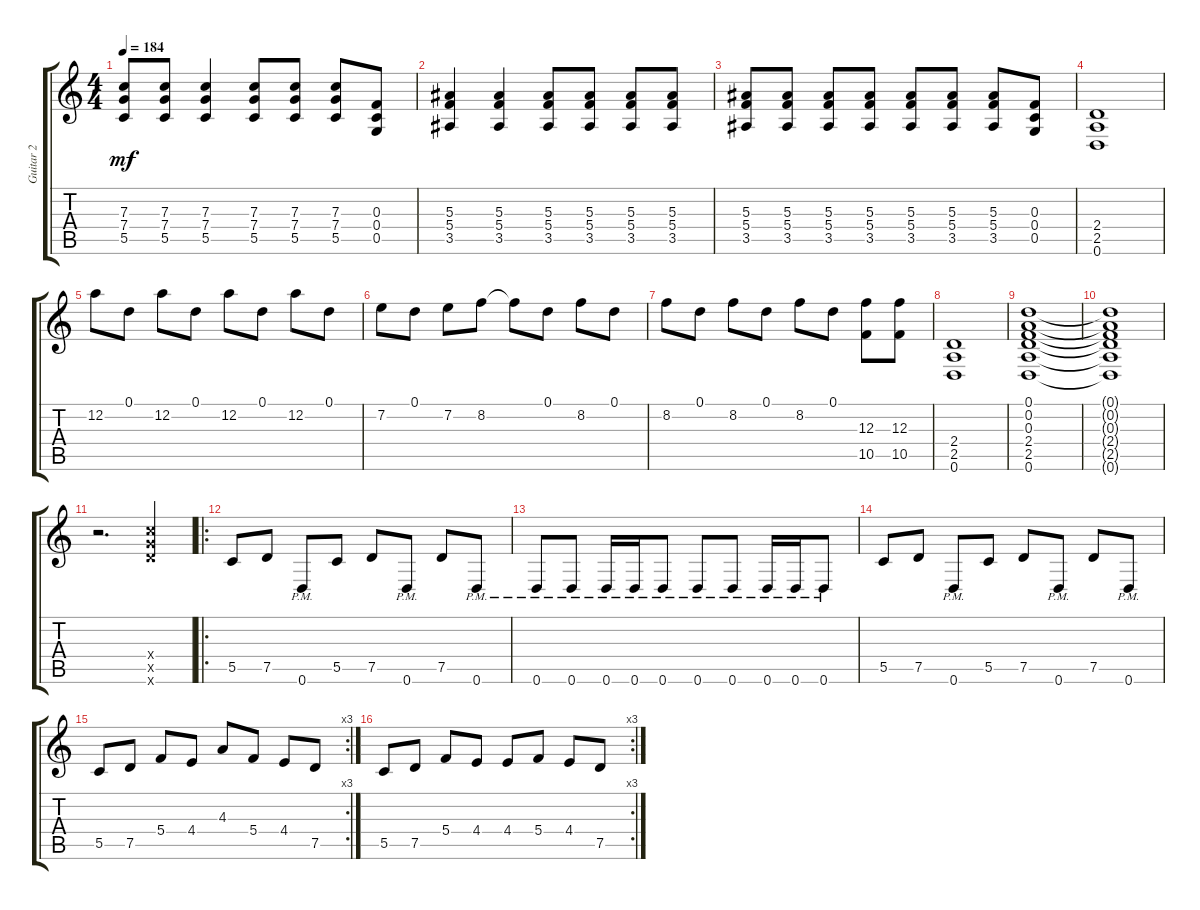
\track ("Guitar 2" "Guitar 2") {instrument distortionguitar}
\staff {score tabs}
\tuning (D4 A3 F3 C3 G2 D2) {hide}
\ts (4 4)
\tempo 184
\clef g2
\ks c
(7.3{t} 7.4{t} 5.5{t}).8{dy mf} (7.3 7.4 5.5).8 (7.3 7.4 5.5).4 (7.3 7.4 5.5).8 (7.3 7.4 5.5).8 (7.3 7.4 5.5).8 (0.3 0.4 0.5).8 |
(5.3 5.4 3.5).4 (5.3 5.4 3.5).4 (5.3 5.4 3.5).8 (5.3 5.4 3.5).8 (5.3 5.4 3.5).8 (5.3 5.4 3.5).8 |
(5.3 5.4 3.5).8 (5.3 5.4 3.5).8 (5.3 5.4 3.5).8 (5.3 5.4 3.5).8 (5.3 5.4 3.5).8 (5.3 5.4 3.5).8 (5.3 5.4 3.5).8 (0.3 0.4 0.5).8 |
(2.4 2.5 0.6).1 |
12.2.8 0.1.8 12.2.8 0.1.8 12.2.8 0.1.8 12.2.8 0.1.8 |
7.2.8 0.1.8 7.2.8 8.2.8 8.2{t}.8 0.1.8 8.2.8 0.1.8 |
8.2.8 0.1.8 8.2.8 0.1.8 8.2.8 0.1.8 (12.3 10.5).8 (12.3 10.5).8 |
(2.4 2.5 0.6).1 |
(0.1 0.2 0.3 2.4 2.5 0.6).1 |
(0.1{t} 0.2{t} 0.3{t} 2.4{t} 2.5{t} 0.6{t}).1 |
r.2{d} (12.4{x} 12.5{x} 12.6{x}).4 |
\ro
5.5.8 7.5.8 0.6{pm}.8 5.5.8 7.5.8 0.6{pm}.8 7.5.8 0.6{pm}.8 |
0.6{pm}.8 0.6{pm}.8 0.6{pm}.16 0.6{pm}.16 0.6{pm}.8 0.6{pm}.8 0.6{pm}.8 0.6{pm}.16 0.6{pm}.16 0.6{pm}.8 |
5.5.8 7.5.8 0.6{pm}.8 5.5.8 7.5.8 0.6{pm}.8 7.5.8 0.6{pm}.8 |
\rc 3
5.5.8 7.5.8 5.4.8 4.4.8 4.3.8 5.4.8 4.4.8 7.5.8 |
\rc 3
5.5.8 7.5.8 5.4.8 4.4.8 4.4.8 5.4.8 4.4.8 7.5.8
